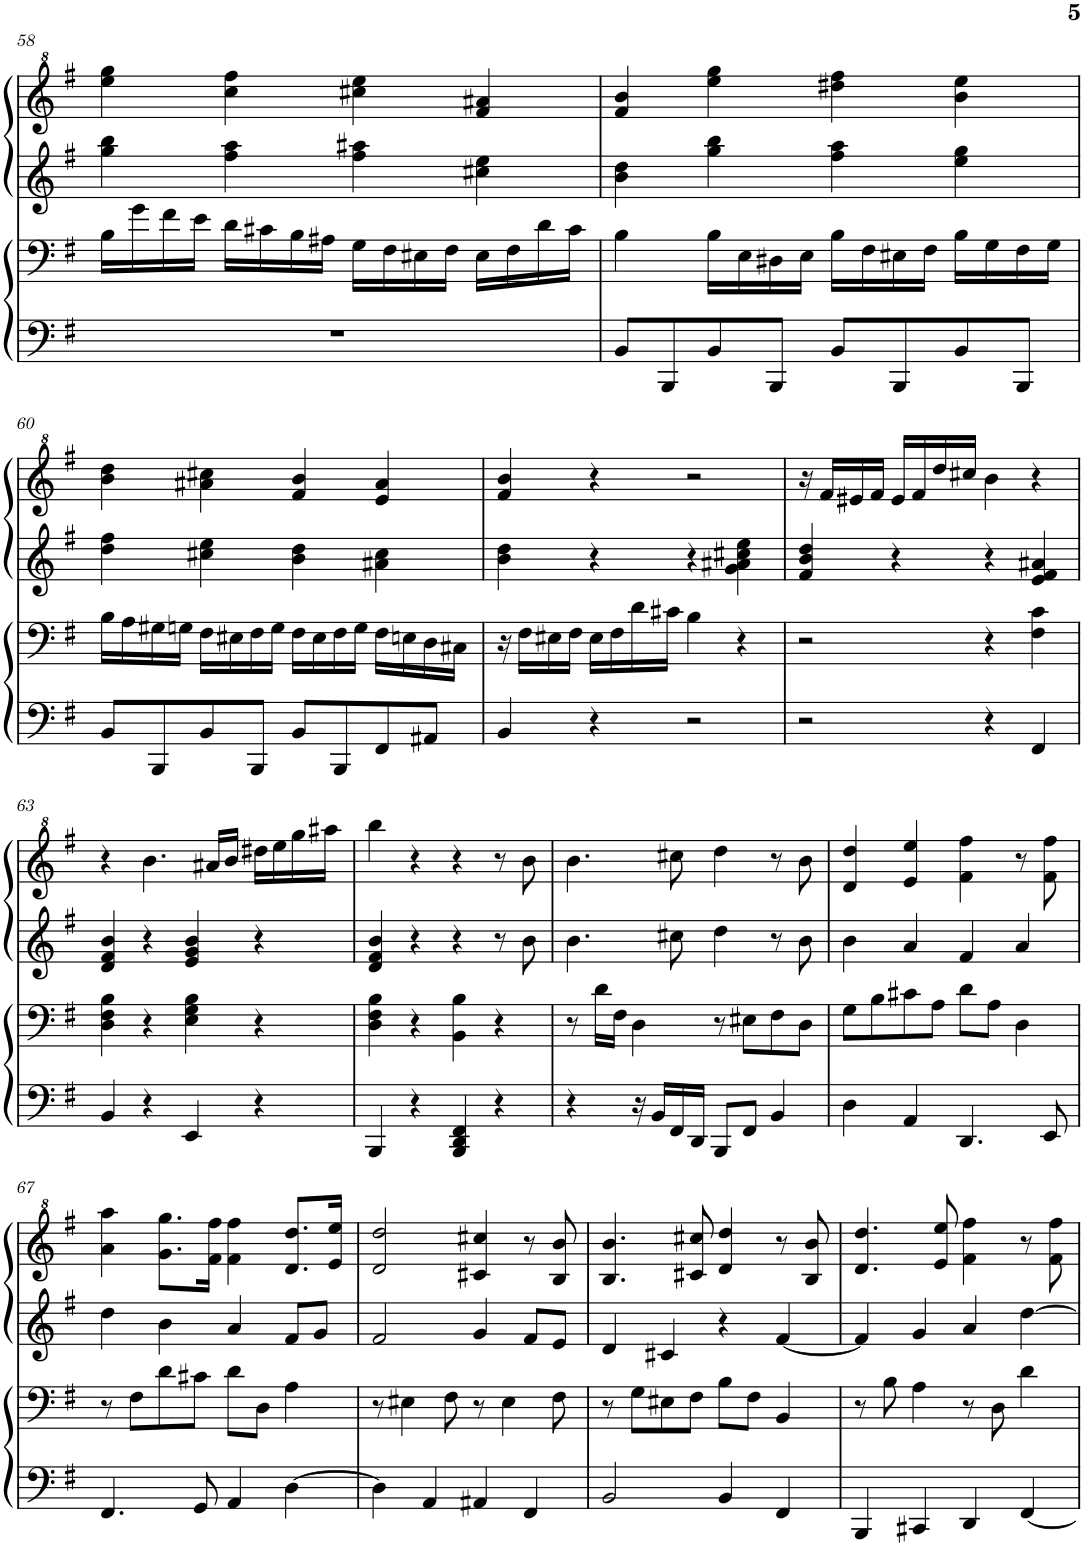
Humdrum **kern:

**kern	**kern	**kern	**kern
*part2	*part2	*part1	*part1
*staff4	*staff3	*staff2	*staff1
*I"Piano	*	*I"Piano	*
*I'Pno	*	*I'Pno	*
!!LO:PB:g=z
*clefF4	*clefF4	*clefG2	*clefG^2
*k[f#]	*k[f#]	*k[f#]	*k[f#]
*M4/4	*M4/4	*M4/4	*M4/4
=58	=58	=58	=58
1r	16B\LL	4gg\ 4bb\	4eee\ 4ggg\
.	16g\	.	.
.	16f#\	.	.
.	16e\JJ	.	.
.	16d\LL	4ff#\ 4aa\	4ccc\ 4fff#\
.	16c#X\	.	.
.	16B\	.	.
.	16A#X\JJ	.	.
.	16G\LL	4ff#\ 4aa#X\	4ccc#X\ 4eee\
.	16F#\	.	.
.	16E#X\	.	.
.	16F#\JJ	.	.
.	16E#\LL	4cc#X\ 4ee\	4ff#/ 4aa#X/
.	16F#\	.	.
.	16d\	.	.
.	16c#\JJ	.	.
=59	=59	=59	=59
8BB/L	4B\	4b\ 4dd\	4ff#/ 4bb/
8BBB/	.	.	.
8BB/	16B\LL	4gg\ 4bb\	4eee\ 4ggg\
.	16E\	.	.
8BBB/J	16D#X\	.	.
.	16E\JJ	.	.
8BB/L	16B\LL	4ff#\ 4aa\	4ddd#X\ 4fff#\
.	16F#\	.	.
8BBB/	16E#X\	.	.
.	16F#\JJ	.	.
8BB/	16B\LL	4ee\ 4gg\	4bb\ 4eee\
.	16G\	.	.
8BBB/J	16F#\	.	.
.	16G\JJ	.	.
!!LO:LB:g=z
=60	=60	=60	=60
8BB/L	16B\LL	4dd\ 4ff#\	4bb\ 4ddd\
.	16A\	.	.
8BBB/	16G#X\	.	.
.	16Gn\JJ	.	.
8BB/	16F#\LL	4cc#X\ 4ee\	4aa#X\ 4ccc#X\
.	16E#X\	.	.
8BBB/J	16F#\	.	.
.	16G\JJ	.	.
8BB/L	16F#\LL	4b\ 4dd\	4ff#/ 4bb/
.	16E#\	.	.
8BBB/	16F#\	.	.
.	16G\JJ	.	.
8FF#/	16F#\LL	4a#X\ 4cc#\	4ee/ 4aa#/
.	16En\	.	.
8AA#X/J	16D\	.	.
.	16C#X\JJ	.	.
=61	=61	=61	=61
4BB/	16r	4b\ 4dd\	4ff#/ 4bb/
.	16F#\LL	.	.
.	16E#X\	.	.
.	16F#\JJ	.	.
4r	16E#\LL	4r	4r
.	16F#\	.	.
.	16d\	.	.
.	16c#X\JJ	.	.
2r	4B\	4r	2r
.	4r	4g\ 4a#X\ 4cc#X\ 4ee\	.
=62	=62	=62	=62
2r	2r	4f#/ 4b/ 4dd/	16r
.	.	.	16ff#/LL
.	.	.	16ee#X/
.	.	.	16ff#/JJ
.	.	4r	16ee#/LL
.	.	.	16ff#/
.	.	.	16ddd/
.	.	.	16ccc#X/JJ
4r	4r	4r	4bb\
4FF#/	4F#\ 4c\	4e/ 4f#/ 4a#X/	4r
!!LO:LB:g=z
=63	=63	=63	=63
4BB/	4D\ 4F#\ 4B\	4d/ 4f#/ 4b/	4r
4r	4r	4r	4.bb\
4EE/	4E\ 4G\ 4B\	4e/ 4g/ 4b/	.
.	.	.	16aa#X/LL
.	.	.	16bb/JJ
4r	4r	4r	16ddd#X\LL
.	.	.	16eee\
.	.	.	16ggg\
.	.	.	16aaa#X\JJ
=64	=64	=64	=64
4BBB/	4D\ 4F#\ 4B\	4d/ 4f#/ 4b/	4bbb\
4r	4r	4r	4r
4BBB/ 4DD/ 4FF#/	4BB\ 4B\	4r	4r
4r	4r	8r	8r
.	.	8b\	8bb\
=65	=65	=65	=65
4r	8r	4.b\	4.bb\
.	16d\LL	.	.
.	16F#\JJ	.	.
16r	4D\	.	.
16BB/LL	.	.	.
16FF#/	.	8cc#X\	8ccc#X\
16DD/JJ	.	.	.
8BBB/L	8r	4dd\	4ddd\
8FF#/J	8E#X\L	.	.
4BB/	8F#\	8r	8r
.	8D\J	8b\	8bb\
=66	=66	=66	=66
4D\	8G\L	4b\	4dd/ 4ddd/
.	8B\	.	.
4AA/	8c#X\	4a/	4ee/ 4eee/
.	8A\J	.	.
4.DD/	8d\L	4f#/	4ff#\ 4fff#\
.	8A\J	.	.
.	4D\	4a/	8r
8EE/	.	.	8ff#\ 8fff#\
!!LO:LB:g=z
=67	=67	=67	=67
4.FF#/	8r	4dd\	4aa\ 4aaa\
.	8F#\L	.	.
.	8d\	4b\	8.gg\ 8.ggg\L
8GG/	8c#X\J	.	.
.	.	.	16ff#\ 16fff#\Jk
4AA/	8d\L	4a/	4ff#\ 4fff#\
.	8D\J	.	.
[4D\	4A\	8f#/L	8.dd/ 8.ddd/L
.	.	8g/J	.
.	.	.	16ee/ 16eee/Jk
=68	=68	=68	=68
4D\]	8r	2f#/	2dd/ 2ddd/
.	4E#X\	.	.
4AA/	.	.	.
.	8F#\	.	.
4AA#X/	8r	4g/	4cc#X/ 4ccc#X/
.	4E#\	.	.
4FF#/	.	8f#/L	8r
.	8F#\	8e/J	8b/ 8bb/
=69	=69	=69	=69
2BB/	8r	4d/	4.b/ 4.bb/
.	8G\L	.	.
.	8E#X\	4c#X/	.
.	8F#\J	.	8cc#X/ 8ccc#X/
4BB/	8B\L	4r	4dd/ 4ddd/
.	8F#\J	.	.
4FF#/	4BB/	[4f#/	8r
.	.	.	8b/ 8bb/
=70	=70	=70	=70
4BBB/	8r	4f#/]	4.dd/ 4.ddd/
.	8B\	.	.
4CC#X/	4A\	4g/	.
.	.	.	8ee/ 8eee/
4DD/	8r	4a/	4ff#\ 4fff#\
.	8D\	.	.
[4FF#/	4d\	[4dd\	8r
.	.	.	8ff#\ 8fff#\
=	=	=	=
*-	*-	*-	*-
